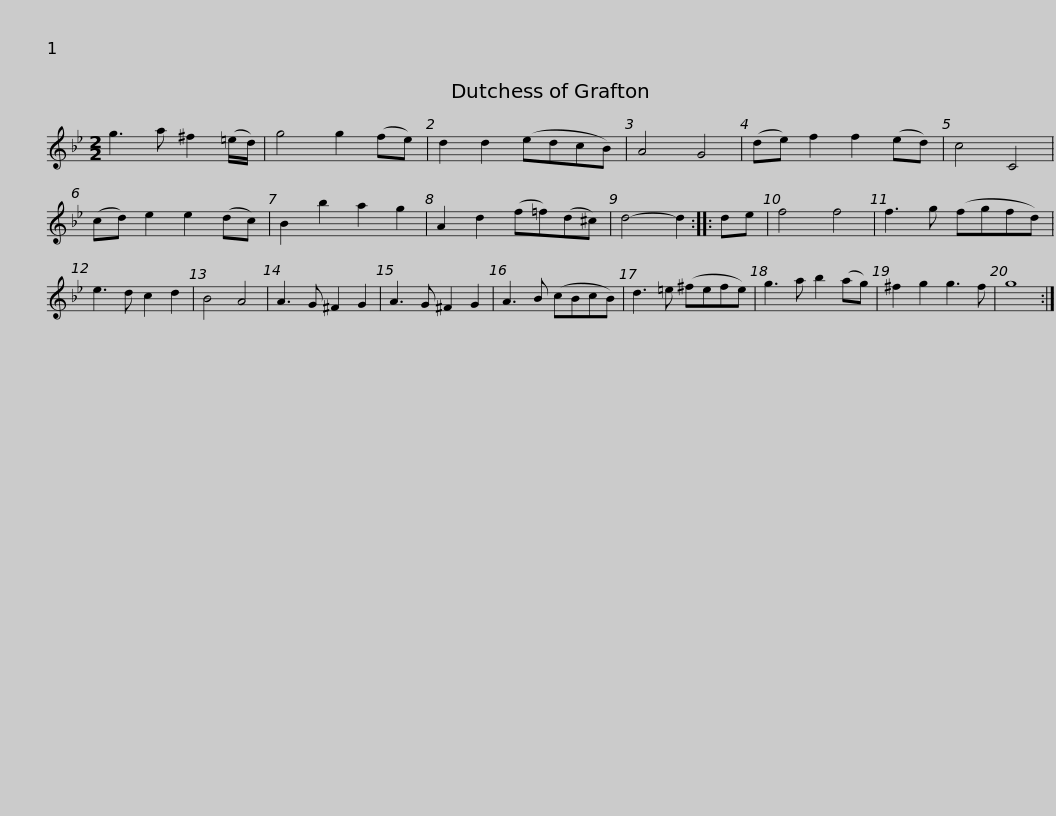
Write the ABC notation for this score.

X:1
L:1/8
M:2/2
I:linebreak $
K:Gmin
V:1 treble
V:1
 g3 a ^f2 (=e/d/) | g4 g2 (fe) | d2 d2 (edcB) | A4 G4 | (de) f2 f2 (ed) | %5
 c4 C4 | (cd) e2 e2 (dc) | B2 b2 a2 g2 |$ A2 d2 (f=f)(d^c) | d4- d2 :: %10
 de | f4 f4 | f3 g (fgfd) | e3 d c2 d2 | B4 A4 | %15
 A3 G ^F2 G2 | A3 G ^F2 G2 |$ A3 B (cBcB) | d3 =e (^fefe) | g3 a b2 (ag) | %20
 ^f2 g2 g3 f | g8 :| %22
